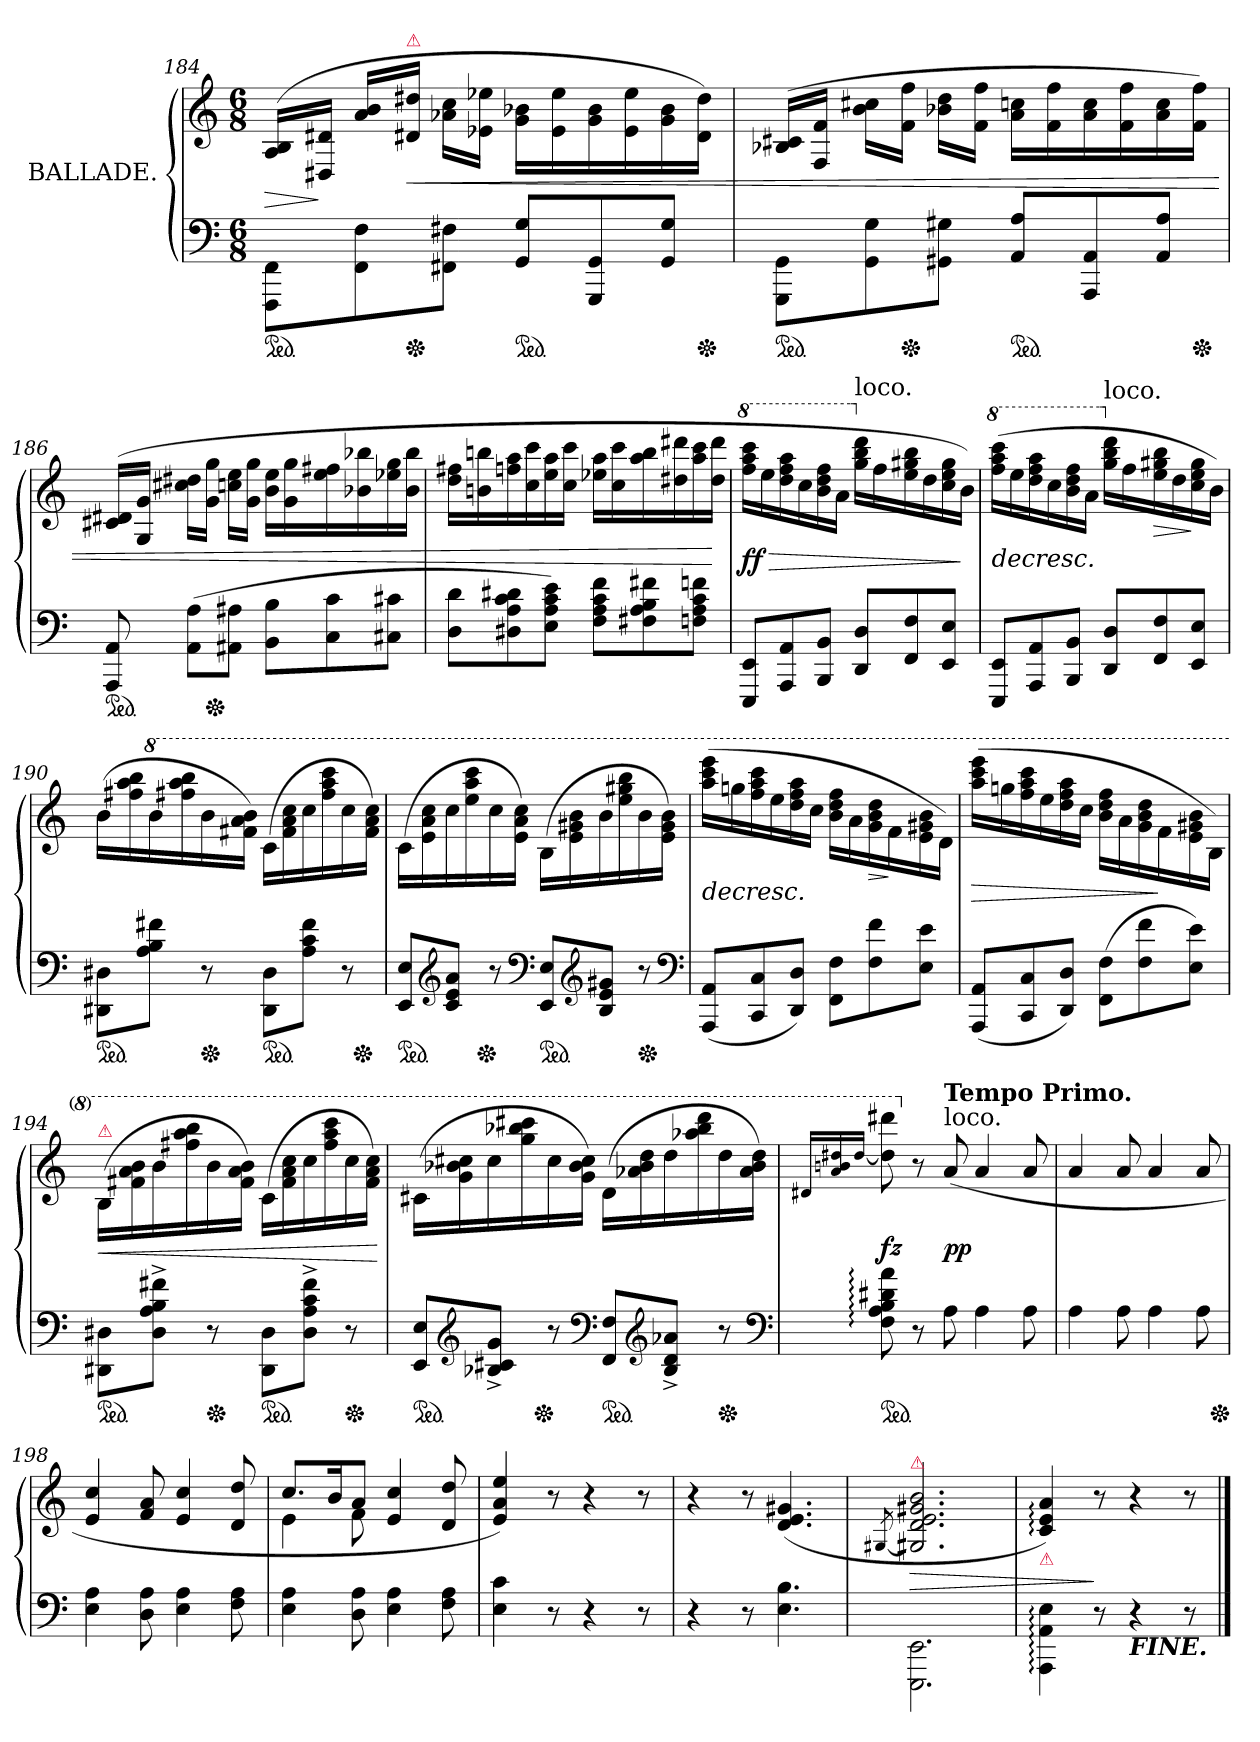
**kern	**kern	**dynam
*part1	*part1	*part1
*staff2	*staff1	*staff1/2
*I"BALLADE.	*	*
*clefF4	*clefG2	*
*k[]	*k[]	*
*M6/8	*M6/8	*
*ped	*	*
=184	=184	=184
8FFF\ 8FF\L	(>16A/ 16B/LL	>
.	16D#X 16d#XJJ	]
8FF\ 8F\	16a 16bLL	.
!	!LO:TX:a:color=crimson:t=⚠	!
*Xped	*	*
.	16d#X 16dd#XJJ	<
8FF#X\ 8F#X\J	16a-X\ 16cc\LL	.
.	16e-X 16ee-XJJ	.
*ped	*	*
8GG 8GL	16g\ 16b-X\LL	.
.	16e- 16ee-	.
8GGG 8GG	16g 16b-	.
.	16e- 16ee-	.
8GG 8GJ	16g 16b-	.
*Xped	*	*
.	16d# 16dd#JJ)	.
=185	=185	=185
*ped	*	*
8GGG\ 8GG\L	(>16B-X/ 16c#X/LL	.
.	16F/ 16f/JJ	.
8GG 8G	16b 16cc#XLL	.
*Xped	*	*
.	16f 16ffJJ	.
8GG#X 8G#XJ	16b-X 16ddLL	.
.	16f 16ffJJ	.
*ped	*	*
8AA 8AL	16a 16ccnLL	.
.	16f 16ff	.
8AAA 8AA	16a 16cc	.
.	16f 16ff	.
8AA 8AJ	16a 16cc	.
*Xped	*	*
.	16f 16ffJJ)	.
=186	=186	=186
*ped	*	*
8AAA 8AA	(>16c#X 16d#XLL	.
.	16G 16gJJ	.
(>8AA 8AL	16cc#X 16dd#XLL	.
*Xped	*	*
.	16g 16ggJJ	.
8AA#X 8A#XJ	16ccn 16eeLL	.
.	16g 16ggJJ	.
8BB 8BL	16b 16eeLL	.
.	16g 16gg	.
8C 8c	16ee 16ff#X	.
.	16b-X 16bb-X	.
8C#X 8c#XJ	16ee-X 16gg	.
.	16b- 16bb-JJ	.
=187	=187	=187
8D 8dL	16dd 16ff#XLL	.
.	16bn 16bbn	.
8D#X 8A 8c 8d#X	16ffn 16aa	.
.	16cc 16ccc	.
8E 8A 8c 8eJ)	16ee 16aa	.
.	16cc 16cccJJ	.
8F 8A 8c 8fL	16ee-X 16aaLL	.
.	16cc 16ccc	.
8F#X 8A 8B 8f#X	16aa 16bb	.
.	16dd#X 16ddd#X	.
8Fn 8A 8c 8fnJ	16aa 16ccc	.
.	16dd# 16ddd#JJ	[
=188	=188	=188
*	*8va	*
8EEE 8EEL	16fff 16aaa 16ccccLL	> ff
.	16eee	.
8AAA 8AA	16ddd 16fff 16aaa	.
.	16ccc	.
8BBB 8BBJ	16bb 16ddd 16fff	.
.	16aaJJ	.
*	*X8va	*
!	!LO:TX:a:t=loco.	!
8DD 8DL	16gg 16bb 16dddLL	.
.	16ff	.
8FF 8F	16ee 16gg#X 16bb	.
.	16dd	.
8EE 8EJ	16cc 16ee 16gg#	.
.	16bJJ)	]
=189	=189	=189
*	*8va	*
8EEE 8EEL	(>16fff 16aaa 16ccccLL	>
.	16eee	.
8AAA 8AA	16ddd 16fff 16aaa	.
.	16ccc	.
8BBB 8BBJ	16bb 16ddd 16fff	.
.	16aaJJ	.
*	*X8va	*
!	!LO:TX:a:t=loco.	!
8DD 8DL	16gg 16bb 16dddLL	.
.	16ff	.
!	!	!LO:HP:b
8FF 8F	16ee 16gg#X 16bb	>
.	16dd	.
8EE 8EJ	16cc 16ee 16gg#	]
.	16bJJ)	]
=190	=190	=190
*ped	*	*
*	*^	*
8DD#X 8D#XL	(>16bLL	2ryy	.
.	16ff#X 16aa 16bb	.	.
*	*8va	*	*
8A 8B 8f#XJ	16bb	.	.
.	16fff#X 16aaa 16bbb	.	.
*Xped	*	*	*
8r	16bb	.	.
.	16ff#X 16aa 16bbJJ)	.	.
*ped	*	*	*
8DD# 8D#L	(>16ccLL	.	.
.	16ff# 16aa 16ccc	.	.
8A 8c 8f#J	16ccc	8ryy	.
.	16fff# 16aaa 16cccc	.	.
8r	16ccc	32ryy	.
*Xped	*	*	*
.	.	16.ryy	.
.	16ff# 16aa 16cccJJ)	.	.
=191	=191	=191	=191
*ped	*	*	*
8EE 8EL	(>16cc\LL	8..ryy	.
.	16ee\ 16aa\ 16ccc\	.	.
*clefG2	*	*	*
8c 8e 8aJ	16ccc\	.	.
.	16eee\ 16aaa\ 16cccc\	.	.
*Xped	*	*	*
.	.	2ryy	.
8r	16ccc\	.	.
.	16ee\ 16aa\ 16ccc\JJ)	.	.
*clefF4	*	*	*
*ped	*	*	*
8EE 8EL	(>16b\LL	.	.
.	16ee\ 16gg#X\ 16bb\	.	.
*clefG2	*	*	*
8B 8e 8g#XJ	16bb\	.	.
.	16eee\ 16ggg#X\ 16bbb\	.	.
*Xped	*	*	*
8r	16bb\	.	.
.	16ee\ 16gg#\ 16bb\JJ)	.	.
.	.	32ryy	.
*clefF4	*	*	*
*	*v	*v	*
=192	=192	=192
(<8AAA 8AAL	(>16aaa 16cccc 16eeeeLL	>
.	16gggn	.
8CC 8C	16fff 16aaa 16cccc	.
.	16eee	.
8DD 8DJ)	16ddd 16fff 16aaa	.
.	16cccJJ	.
8FF 8FL	16bb\ 16ddd\ 16fff\LL	.
.	16aa\	.
!	!	!LO:HP:b
8F 8f	16gg\ 16bb\ 16ddd\	>
.	16ff\	]
8E 8eJ	16ee\ 16gg#X\ 16bb\	]
.	16dd\JJ)	.
=193	=193	=193
(<8AAA 8AAL	(>16aaa 16cccc 16eeeeLL	>
.	16gggn	.
8CC 8C	16fff 16aaa 16cccc	.
.	16eee	.
8DD 8DJ)	16ddd 16fff 16aaa	.
.	16cccJJ	.
(>8FF 8FL	16bb\ 16ddd\ 16fff\LL	.
.	16aa\	.
8F 8f	16gg\ 16bb\ 16ddd\	.
.	16ff\	]
8E 8eJ)	16ee\ 16gg#X\ 16bb\	.
.	16b\JJ)	.
=194	=194	=194
!	!LO:TX:a:color=crimson:t=⚠	!
*ped	*	*
8DD#X 8D#XL	(>16b\LL	<
.	16ff#X\ 16aa\ 16bb\	.
8D#^< 8A^< 8B^< 8f#X^<J	16bb\	.
.	16fff#X\ 16aaa\ 16bbb\	.
*Xped	*	*
8r	16bb\	.
.	16ff#\ 16aa\ 16bb\JJ)	.
*ped	*	*
8DD# 8D#L	(>16ccLL	.
.	16ff# 16aa 16ccc	.
8D#^< 8A^< 8c^< 8f#^<J	16ccc	.
.	16fff# 16aaa 16cccc	.
*Xped	*	*
8r	16ccc	.
.	16ff# 16aa 16cccJJ)	.
.	.	[
=195	=195	=195
*ped	*	*
*	*^	*
8EE 8EL	(>16cc#XLL	8..ryy	.
.	16gg 16bb-X 16ccc#X	.	.
*clefG2	*	*	*
8B-X^ 8c#X^ 8g^J	16ccc#	.	.
.	16ggg 16bbb-X 16cccc#X	.	.
*Xped	*	*	*
.	.	2ryy	.
8r	16ccc#	.	.
.	16gg 16bb- 16ccc#JJ)	.	.
*clefF4	*	*	*
*ped	*	*	*
8FF 8FL	(>16ddLL	.	.
.	16aa-X 16bb- 16ddd	.	.
*clefG2	*	*	*
8B-^ 8d^ 8a-X^J	16ddd	.	.
.	16aaa-X 16bbb- 16dddd	.	.
*Xped	*	*	*
8r	16ddd	.	.
.	16aa- 16bb- 16dddJJ)	.	.
.	.	32ryy	.
*clefF4	*	*	*
*	*v	*v	*
=196	=196	=196
.	16qqdd#X/LL	.
.	16qqaa/ 16qqbbn/ 16qqddd#X/	.
.	[16qqddd#/JJ	.
*ped	*	*
8F: 8A: 8B: 8d#X: 8a:	8ddd#] 8dddd#X	fz
*	*X8va	*
8r	8r	.
!	!LO:TX:a:t=loco.	!
!	!LO:TX:a:B:t=Tempo Primo.	!
8A	(>8a	pp
4A	4a	.
8A	8a	.
=197	=197	=197
4A	4a	.
8A	8a	.
4A	4a	.
8A	8a	.
*Xped	*	*
=198	=198	=198
4E 4A	4e 4cc	.
8D 8A	8f 8a	.
4E 4A	4e 4cc	.
8F 8A	8d 8dd	.
=199	=199	=199
*	*^	*
4E 4A	8.ccL	4e	.
.	16bK	.	.
8D 8A	8aJ	8f	.
4E 4A	4e 4cc	4.rAyy	.
8F 8A	8d 8dd	.	.
*	*v	*v	*
=200	=200	=200
4E 4c	4e 4a 4ee)	.
8r	8r	.
4r	4r	.
8r	8r	.
=201	=201	=201
4r	4r	.
8r	8r	.
4.E 4.B	(>4.d 4.e 4.g#X	.
=202	=202	=202
.	[8qG#X/	.
!	!LO:TX:a:color=crimson:t=⚠	!
2.EEE\ 2.EE\	2.G#X] 2.d 2.e 2.g#X 2.b	>
=203	=203	=203
!	!LO:TX:b:color=crimson:t=⚠	!
4AAA:\ 4AA:\ 4E:\	4c: 4e: 4a:)	.
8r	8r	]
!LO:TX:b:Bi:t=FINE.	!	!
4r	4r	.
8r	8r	.
==	==	==
*-	*-	*-
